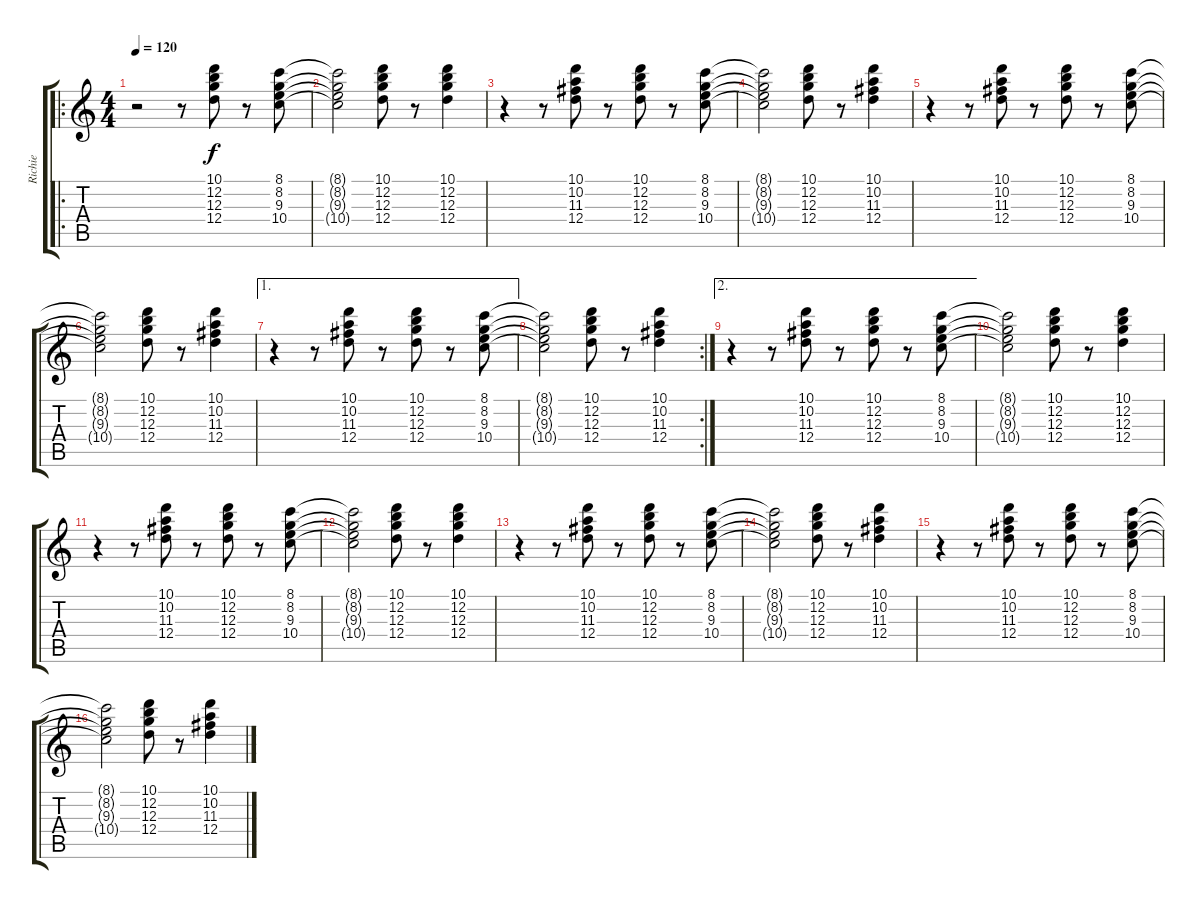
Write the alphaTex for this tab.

\track ("Richie" "Richie") {instrument distortionguitar}
\staff {score tabs}
\tuning (E4 B3 G3 D3 A2 D2) {hide}
\ro
\ts (4 4)
\tempo 120
\clef g2
\ks c
r.2{dy f} r.8 (10.1 12.2 12.3 12.4).8 r.8 (8.1 8.2 9.3 10.4).8 |
(8.1{t} 8.2{t} 9.3{t} 10.4{t}).2 (10.1 12.2 12.3 12.4).8 r.8 (10.1 12.2 12.3 12.4).4 |
r.4 r.8 (10.1 10.2 11.3 12.4).8 r.8 (10.1 12.2 12.3 12.4).8 r.8 (8.1 8.2 9.3 10.4).8 |
(8.1{t} 8.2{t} 9.3{t} 10.4{t}).2 (10.1 12.2 12.3 12.4).8 r.8 (10.1 10.2 11.3 12.4).4 |
r.4 r.8 (10.1 10.2 11.3 12.4).8 r.8 (10.1 12.2 12.3 12.4).8 r.8 (8.1 8.2 9.3 10.4).8 |
(8.1{t} 8.2{t} 9.3{t} 10.4{t}).2 (10.1 12.2 12.3 12.4).8 r.8 (10.1 10.2 11.3 12.4).4 |
\ae 1
r.4 r.8 (10.1 10.2 11.3 12.4).8 r.8 (10.1 12.2 12.3 12.4).8 r.8 (8.1 8.2 9.3 10.4).8 |
\rc 2
(8.1{t} 8.2{t} 9.3{t} 10.4{t}).2 (10.1 12.2 12.3 12.4).8 r.8 (10.1 10.2 11.3 12.4).4 |
\ae 2
r.4 r.8 (10.1 10.2 11.3 12.4).8 r.8 (10.1 12.2 12.3 12.4).8 r.8 (8.1 8.2 9.3 10.4).8 |
(8.1{t} 8.2{t} 9.3{t} 10.4{t}).2 (10.1 12.2 12.3 12.4).8 r.8 (10.1 12.2 12.3 12.4).4 |
r.4 r.8 (10.1 10.2 11.3 12.4).8 r.8 (10.1 12.2 12.3 12.4).8 r.8 (8.1 8.2 9.3 10.4).8 |
(8.1{t} 8.2{t} 9.3{t} 10.4{t}).2 (10.1 12.2 12.3 12.4).8 r.8 (10.1 12.2 12.3 12.4).4 |
r.4 r.8 (10.1 10.2 11.3 12.4).8 r.8 (10.1 12.2 12.3 12.4).8 r.8 (8.1 8.2 9.3 10.4).8 |
(8.1{t} 8.2{t} 9.3{t} 10.4{t}).2 (10.1 12.2 12.3 12.4).8 r.8 (10.1 10.2 11.3 12.4).4 |
r.4 r.8 (10.1 10.2 11.3 12.4).8 r.8 (10.1 12.2 12.3 12.4).8 r.8 (8.1 8.2 9.3 10.4).8 |
(8.1{t} 8.2{t} 9.3{t} 10.4{t}).2 (10.1 12.2 12.3 12.4).8 r.8 (10.1 10.2 11.3 12.4).4
